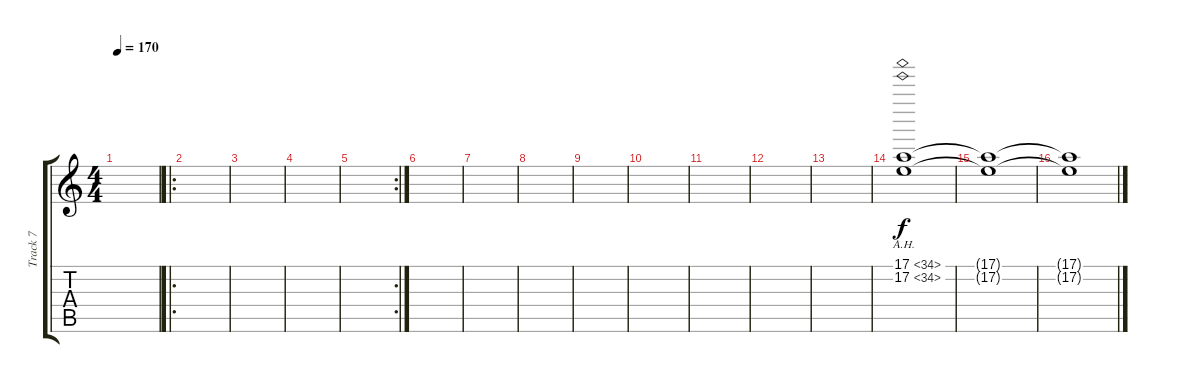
\track ("Track 7" "Track 7") {instrument stringensemble1}
\staff {score tabs}
\tuning (E4 B3 G3 D3 A2 E2) {hide}
\ts (4 4)
\tempo 170
\clef g2
\ks c
|
\ro
|
|
|
\rc 2
|
|
|
|
|
|
|
|
|
(17.1{ah 17} 17.2{ah 17}).1 |
(17.1{t} 17.2{t}).1 |
(17.1{t} 17.2{t}).1
